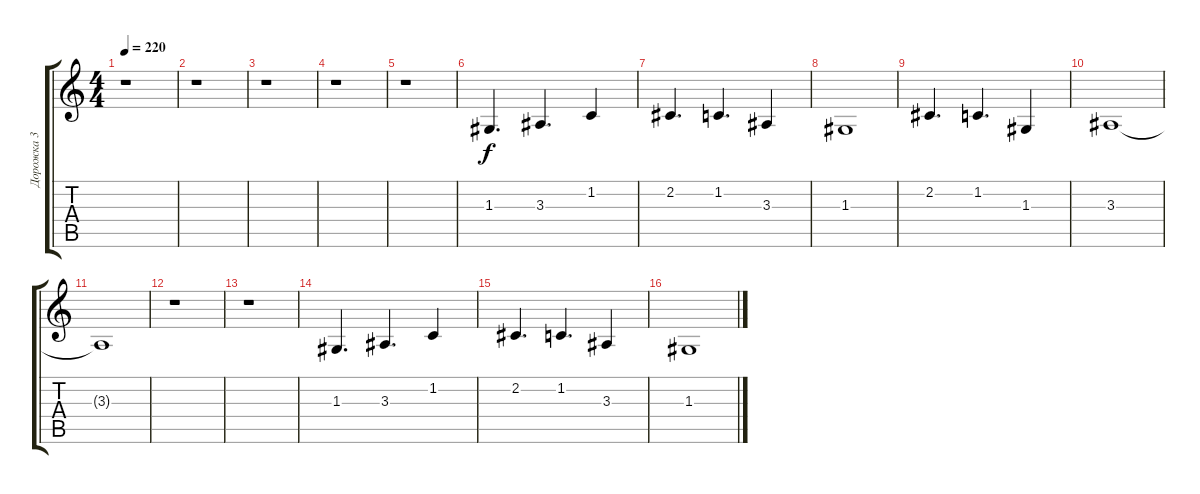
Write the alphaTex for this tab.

\track ("Дорожка 3" "Дорожка 3") {instrument choiraahs}
\staff {score tabs}
\tuning (E4 B3 G3 D3 A2 E2) {hide}
\ts (4 4)
\tempo 220
\clef g2
\ks c
r.1{dy f} |
r.1 |
r.1 |
r.1 |
r.1 |
1.3.4{d} 3.3.4{d} 1.2.4 |
2.2.4{d} 1.2.4{d} 3.3.4 |
1.3.1 |
2.2.4{d} 1.2.4{d} 1.3.4 |
3.3.1 |
3.3{t}.1 |
r.1 |
r.1 |
1.3.4{d} 3.3.4{d} 1.2.4 |
2.2.4{d} 1.2.4{d} 3.3.4 |
1.3.1
